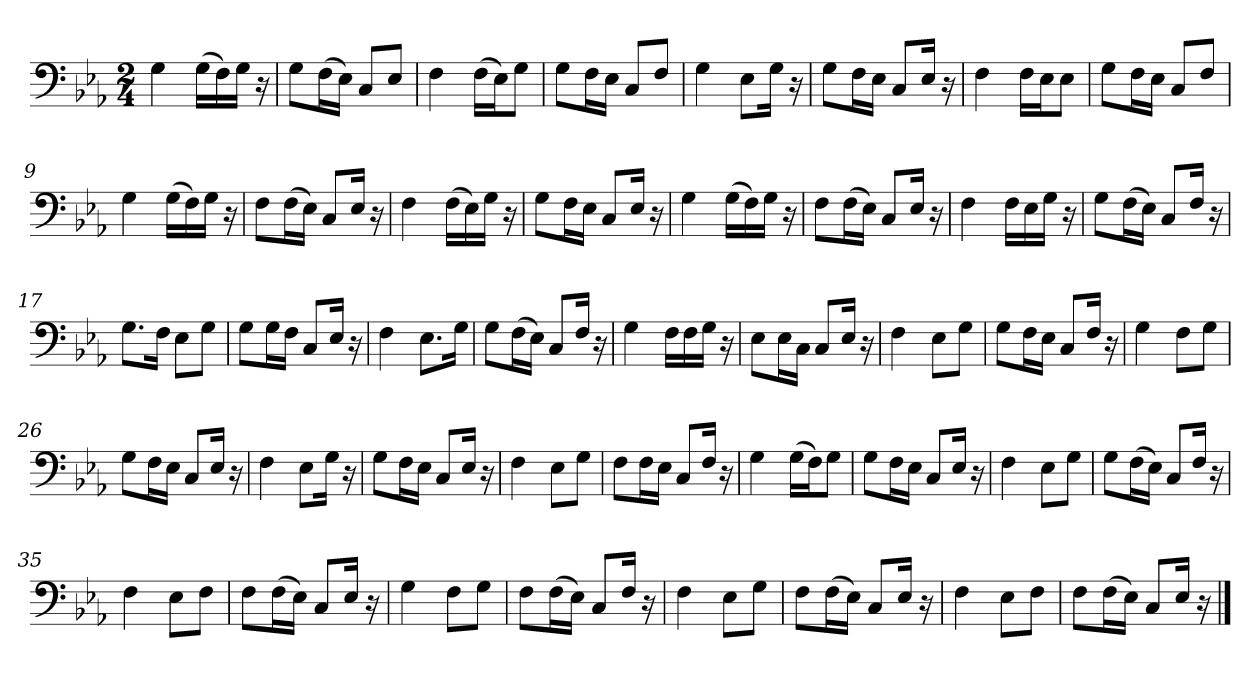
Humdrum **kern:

**kern
*part1
*staff1
*clefF4
*k[b-e-a-]
*M2/4
=1
4G\
(16G\LL
16F\)
16G\JJ
16r
=2
8G\L
(16F\L
16E-\JJ)
8C/L
8E-/J
=3
4F\
(16F\LL
16E-\J)
8G\J
=4
8G\L
16F\L
16E-\JJ
8C/L
8F/J
=5
4G\
8E-\L
16G\Jk
16r
=6
8G\L
16F\L
16E-\JJ
8C/L
16E-/Jk
16r
=7
4F\
16F\LL
16E-\J
8E-\J
=8
8G\L
16F\L
16E-\JJ
8C/L
8F/J
=9
4G\
(16G\LL
16F\)
16G\JJ
16r
=10
8F\L
(16F\L
16E-\JJ)
8C/L
16E-/Jk
16r
=11
4F\
(16F\LL
16E-\)
16G\JJ
16r
=12
8G\L
16F\L
16E-\JJ
8C/L
16E-/Jk
16r
=13
4G\
(16G\LL
16F\)
16G\JJ
16r
=14
8F\L
(16F\L
16E-\JJ)
8C/L
16E-/Jk
16r
=15
4F\
16F\LL
16E-\
16G\JJ
16r
=16
8G\L
(16F\L
16E-\JJ)
8C/L
16F/Jk
16r
=17
8.G\L
16F\Jk
8E-\L
8G\J
=18
8G\L
16G\L
16F\JJ
8C/L
16E-/Jk
16r
=19
4F\
8.E-\L
16G\Jk
=20
8G\L
(16F\L
16E-\JJ)
8C/L
16F/Jk
16r
=21
4G\
16F\LL
16F\
16G\JJ
16r
=22
8E-\L
16E-\L
16C\JJ
8C/L
16E-/Jk
16r
=23
4F\
8E-\L
8G\J
=24
8G\L
16F\L
16E-\JJ
8C/L
16F/Jk
16r
=25
4G\
8F\L
8G\J
=26
8G\L
16F\L
16E-\JJ
8C/L
16E-/Jk
16r
=27
4F\
8E-\L
16G\Jk
16r
=28
8G\L
16F\L
16E-\JJ
8C/L
16E-/Jk
16r
=29
4F\
8E-\L
8G\J
=30
8F\L
16F\L
16E-\JJ
8C/L
16F/Jk
16r
=31
4G\
(16G\LL
16F\J)
8G\J
=32
8G\L
16F\L
16E-\JJ
8C/L
16E-/Jk
16r
=33
4F\
8E-\L
8G\J
=34
8G\L
(16F\L
16E-\JJ)
8C/L
16F/Jk
16r
=35
4F\
8E-\L
8F\J
=36
8F\L
(16F\L
16E-\JJ)
8C/L
16E-/Jk
16r
=37
4G\
8F\L
8G\J
=38
8F\L
(16F\L
16E-\JJ)
8C/L
16F/Jk
16r
=39
4F\
8E-\L
8G\J
=40
8F\L
(16F\L
16E-\JJ)
8C/L
16E-/Jk
16r
=41
4F\
8E-\L
8F\J
=42
8F\L
(16F\L
16E-\JJ)
8C/L
16E-/Jk
16r
==
*-
